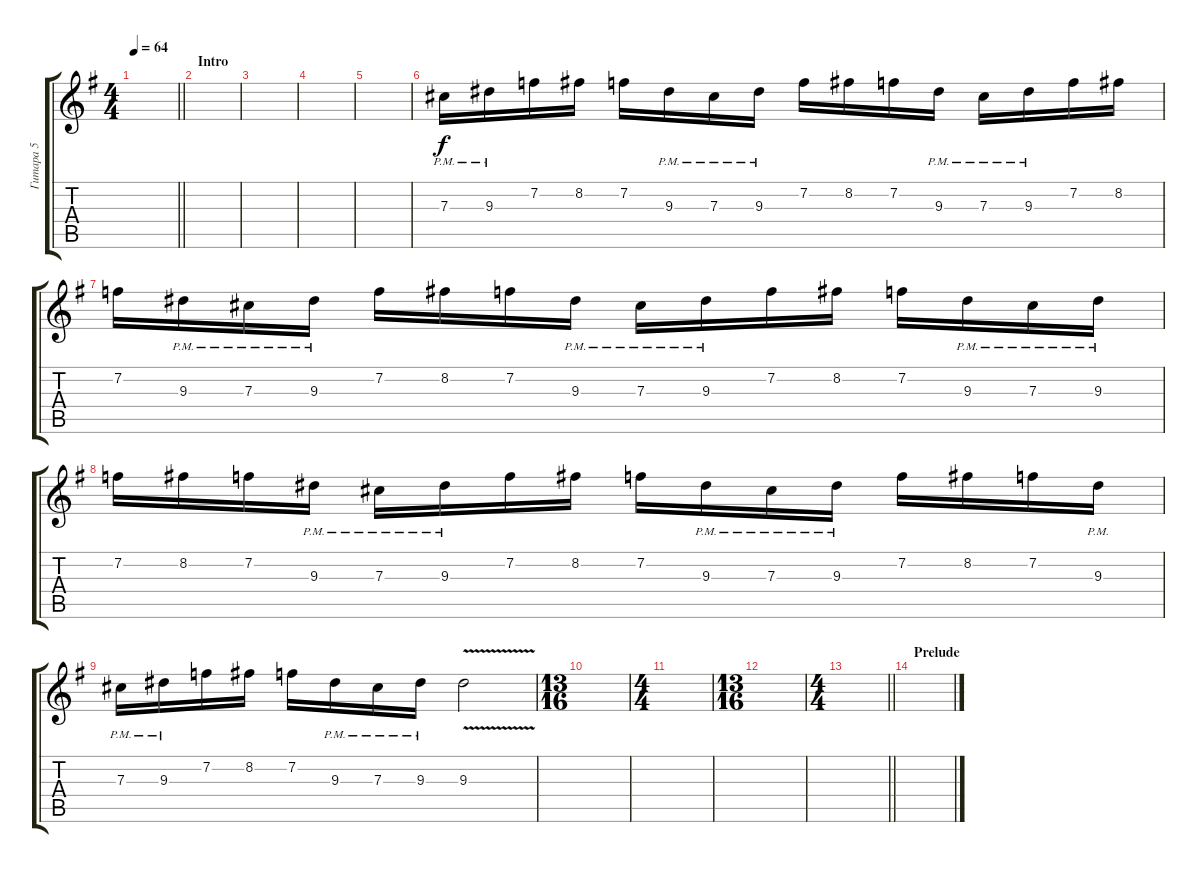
\track ("Гитара 5" "Гитара 5") {instrument distortionguitar}
\staff {score tabs}
\tuning (Eb4 Bb3 Gb3 Db3 Ab2 Eb2) {hide}
\ts (4 4)
\tempo 64
\clef g2
\barLineRight lightlight
\ks eminor
|
\section ("" "Intro")
|
|
|
|
7.3{pm}.16 9.3{pm}.16 7.2.16 8.2.16 7.2.16 9.3{pm}.16 7.3{pm}.16 9.3{pm}.16 7.2.16 8.2.16 7.2.16 9.3{pm}.16 7.3{pm}.16 9.3{pm}.16 7.2.16 8.2.16 |
7.2.16 9.3{pm}.16 7.3{pm}.16 9.3{pm}.16 7.2.16 8.2.16 7.2.16 9.3{pm}.16 7.3{pm}.16 9.3{pm}.16 7.2.16 8.2.16 7.2.16 9.3{pm}.16 7.3{pm}.16 9.3{pm}.16 |
7.2.16 8.2.16 7.2.16 9.3{pm}.16 7.3{pm}.16 9.3{pm}.16 7.2.16 8.2.16 7.2.16 9.3{pm}.16 7.3{pm}.16 9.3{pm}.16 7.2.16 8.2.16 7.2.16 9.3{pm}.16 |
7.3{pm}.16 9.3{pm}.16 7.2.16 8.2.16 7.2.16 9.3{pm}.16 7.3{pm}.16 9.3{pm}.16 9.3{v}.2 |
\ts (13 16)
|
\ts (4 4)
|
\ts (13 16)
|
\ts (4 4)
\barLineRight lightlight
|
\section ("" "Prelude")
